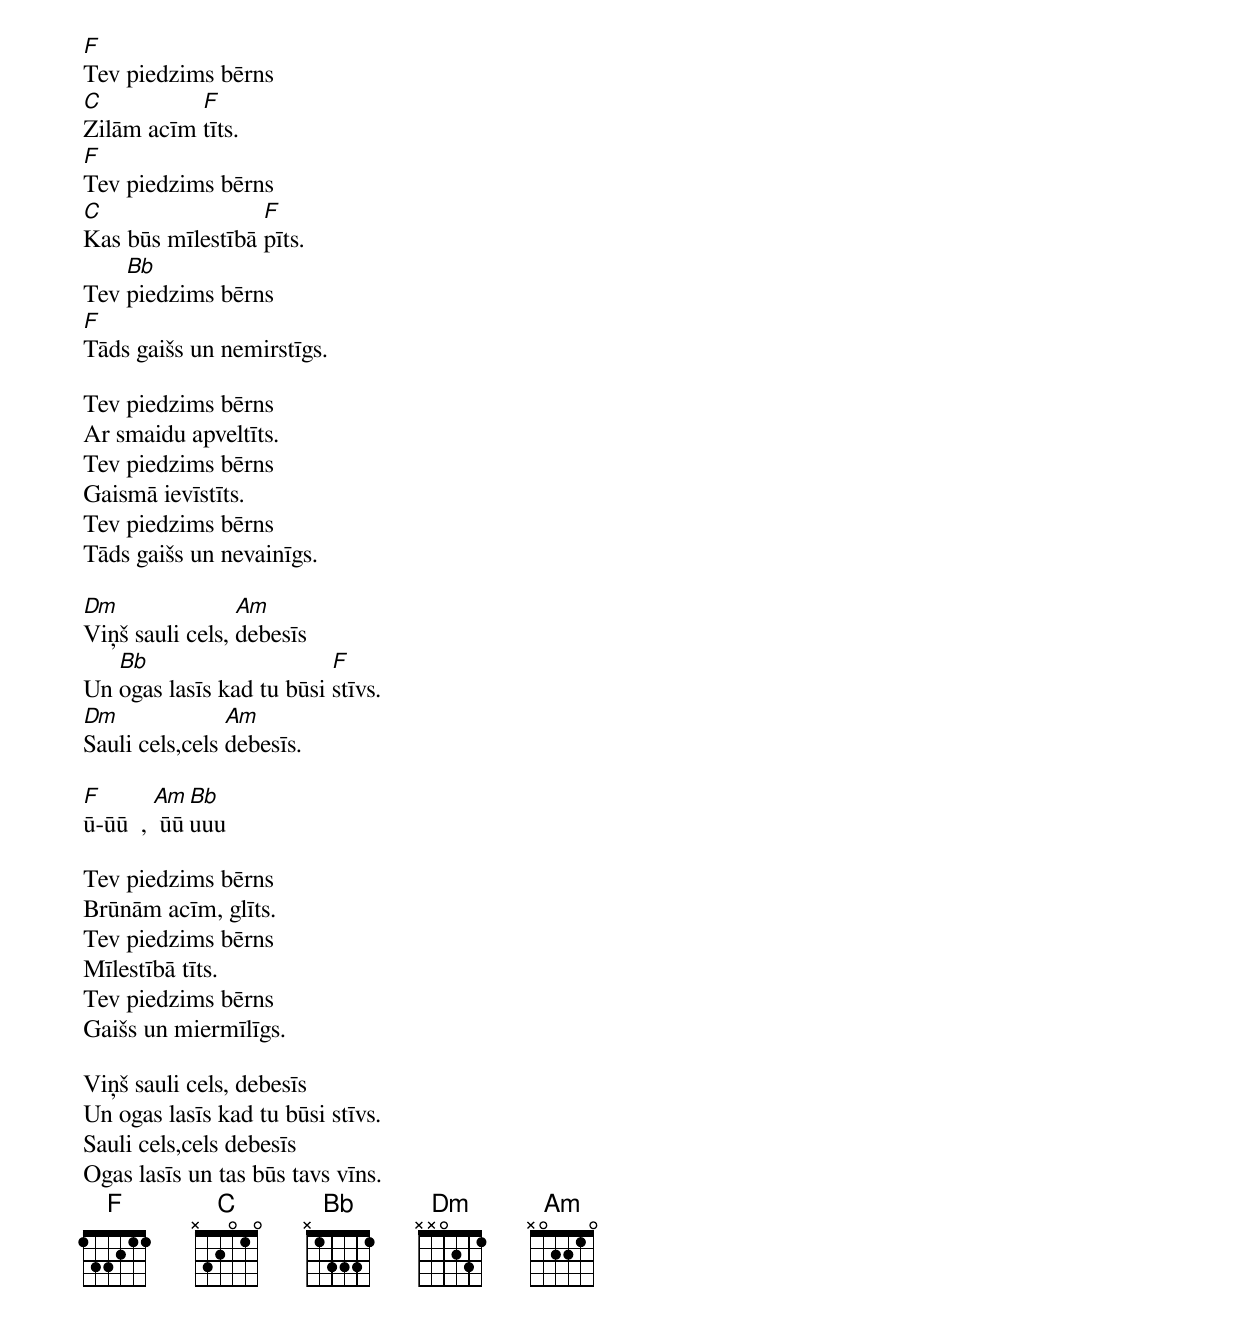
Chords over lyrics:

F
Tev piedzims bērns
C          F
Zilām acīm tīts.
F
Tev piedzims bērns
C                 F
Kas būs mīlestībā pīts.
    Bb
Tev piedzims bērns
F
Tāds gaišs un nemirstīgs.

Tev piedzims bērns
Ar smaidu apveltīts.
Tev piedzims bērns
Gaismā ievīstīts.
Tev piedzims bērns
Tāds gaišs un nevainīgs.

Dm               Am
Viņš sauli cels, debesīs
   Bb                     F
Un ogas lasīs kad tu būsi stīvs.
Dm              Am
Sauli cels,cels debesīs.

F       Am Bb
ū-ūū  ,  ūūuuu

Tev piedzims bērns
Brūnām acīm, glīts.
Tev piedzims bērns
Mīlestībā tīts.
Tev piedzims bērns
Gaišs un miermīlīgs.

Viņš sauli cels, debesīs
Un ogas lasīs kad tu būsi stīvs.
Sauli cels,cels debesīs
Ogas lasīs un tas būs tavs vīns.
